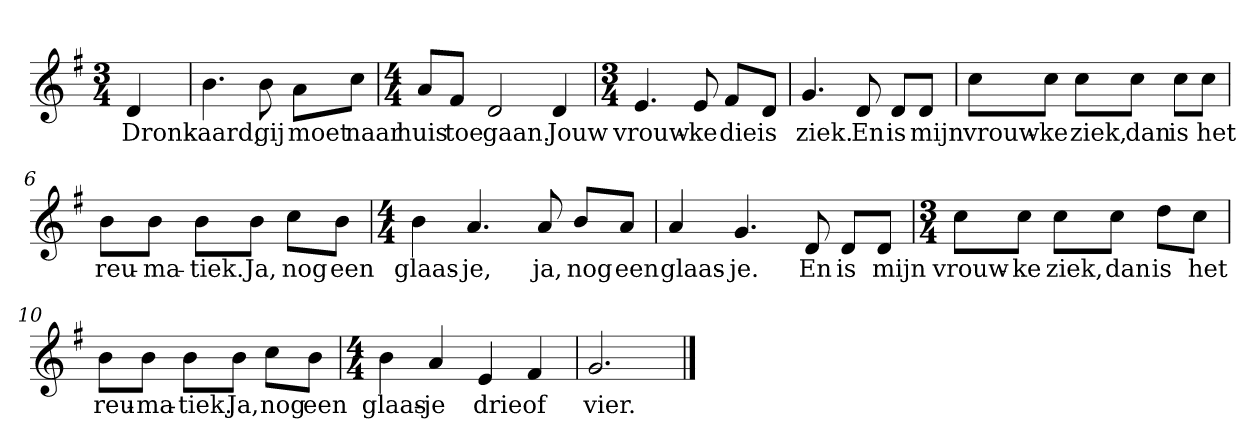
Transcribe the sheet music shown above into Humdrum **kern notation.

**kern	**text
*part1	*part1
*staff1	*staff1
*clefG2	*
*k[f#]	*
*G:	*
*M3/4	*
*MM120	*
=	=
4d	Dronk-
=1	=1
4.b	-aard,
8b	gij
8a\L	moet
8cc\J	naar
=2	=2
*M4/4	*
8a/L	huis
8f#/J	toe
2d	gaan.
4d	Jouw
=3	=3
*M3/4	*
4.e	vrouw-
8e	-ke
8f#/L	die
8d/J	is
=4	=4
4.g	ziek.
8d	En
8d/L	is
8d/J	mijn
=5	=5
8cc\L	vrouw-
8cc\J	-ke
8cc\L	ziek,
8cc\J	dan
8cc\L	is
8cc\J	het
=6	=6
8b\L	reu-
8b\J	-ma-
8b\L	-tiek.
8b\J	Ja,
8cc\L	nog
8b\J	een
=7	=7
*M4/4	*
4b	glaas-
4.a	-je,
8a	ja,
8b/L	nog
8a/J	een
=8	=8
4a	glaas-
4.g	-je.
8d	En
8d/L	is
8d/J	mijn
=9	=9
*M3/4	*
8cc\L	vrouw-
8cc\J	-ke
8cc\L	ziek,
8cc\J	dan
8dd\L	is
8cc\J	het
=10	=10
8b\L	reu-
8b\J	-ma-
8b\L	-tiek.
8b\J	Ja,
8cc\L	nog
8b\J	een
=11	=11
*M4/4	*
4b	glaas-
4a	-je
4e	drie
4f#	of
=12	=12
2.g	vier.
==	==
*-	*-
